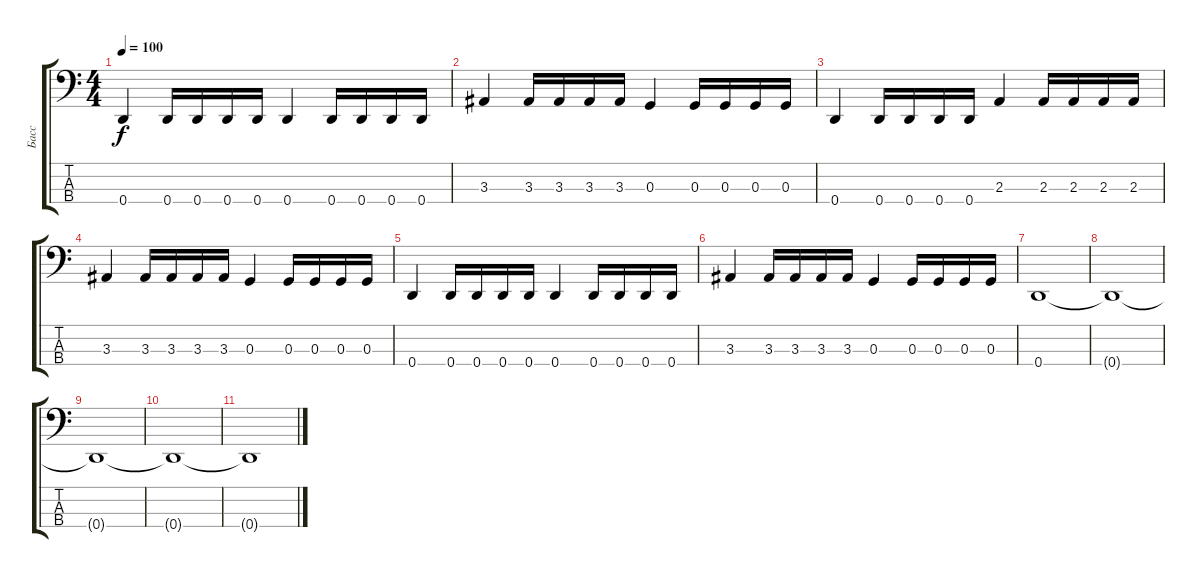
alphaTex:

\track ("Басс" "Басс") {instrument electricbassfinger}
\staff {score tabs}
\tuning (F2 C2 G1 D1) {hide}
\ts (4 4)
\tempo 100
\clef f4
\ks c
0.4.4{dy f} 0.4.16 0.4.16 0.4.16 0.4.16 0.4.4 0.4.16 0.4.16 0.4.16 0.4.16 |
3.3.4 3.3.16 3.3.16 3.3.16 3.3.16 0.3.4 0.3.16 0.3.16 0.3.16 0.3.16 |
0.4.4 0.4.16 0.4.16 0.4.16 0.4.16 2.3.4 2.3.16 2.3.16 2.3.16 2.3.16 |
3.3.4 3.3.16 3.3.16 3.3.16 3.3.16 0.3.4 0.3.16 0.3.16 0.3.16 0.3.16 |
0.4.4 0.4.16 0.4.16 0.4.16 0.4.16 0.4.4 0.4.16 0.4.16 0.4.16 0.4.16 |
3.3.4 3.3.16 3.3.16 3.3.16 3.3.16 0.3.4 0.3.16 0.3.16 0.3.16 0.3.16 |
0.4.1 |
0.4{t}.1 |
0.4{t}.1 |
0.4{t}.1 |
0.4{t}.1
